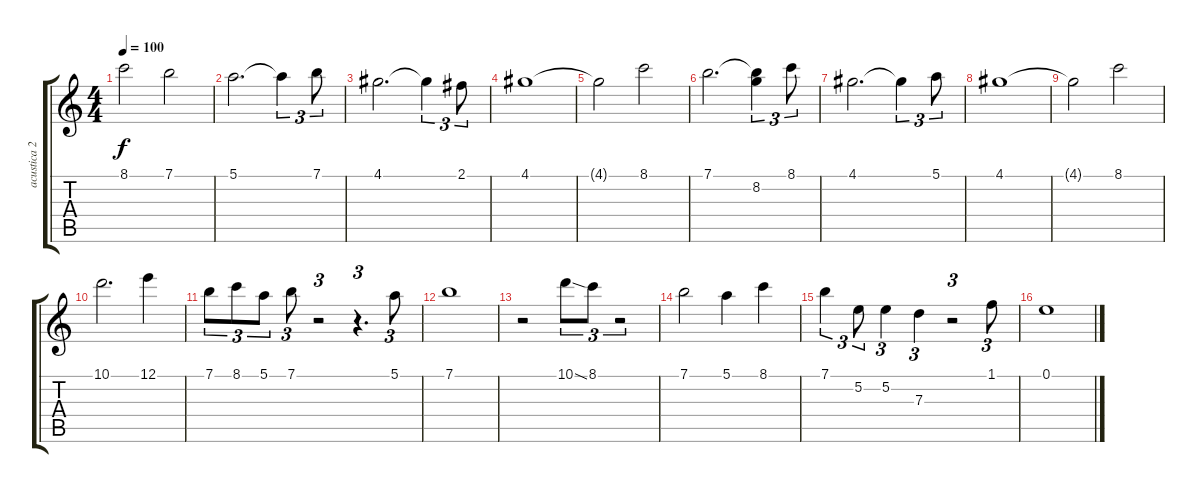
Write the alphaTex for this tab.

\track ("acustica 2" "acustica 2") {instrument acousticguitarnylon}
\staff {score tabs}
\tuning (E4 B3 G3 D3 A2 E2) {hide}
\ts (4 4)
\tempo 100
\clef g2
\ks c
8.1.2{dy f} 7.1.2 |
5.1.2{d} 5.1{t}.4{tu (3 2)} 7.1.8{tu (3 2)} |
4.1.2{d} 4.1{t}.4{tu (3 2)} 2.1.8{tu (3 2)} |
4.1.1 |
4.1{t}.2 8.1.2 |
7.1.2{d} (7.1{t} 8.2).4{tu (3 2)} 8.1.8{tu (3 2)} |
4.1.2{d} 4.1{t}.4{tu (3 2)} 5.1.8{tu (3 2)} |
4.1.1 |
4.1{t}.2 8.1.2 |
10.1.2{d} 12.1.4 |
7.1.8{tu (3 2)} 8.1.8{tu (3 2)} 5.1.8{tu (3 2)} 7.1.8{tu (3 2)} r.2{tu (3 2)} r.4{d tu (3 2)} 5.1.8{tu (3 2)} |
7.1.1 |
r.2 10.1{ss}.8{tu (3 2)} 8.1.8{tu (3 2)} r.2{tu (3 2)} |
7.1.2 5.1.4 8.1.4 |
7.1.4{tu (3 2)} 5.2.8{tu (3 2)} 5.2.4{tu (3 2)} 7.3.4{tu (3 2)} r.2{tu (3 2)} 1.1.8{tu (3 2)} |
0.1.1
